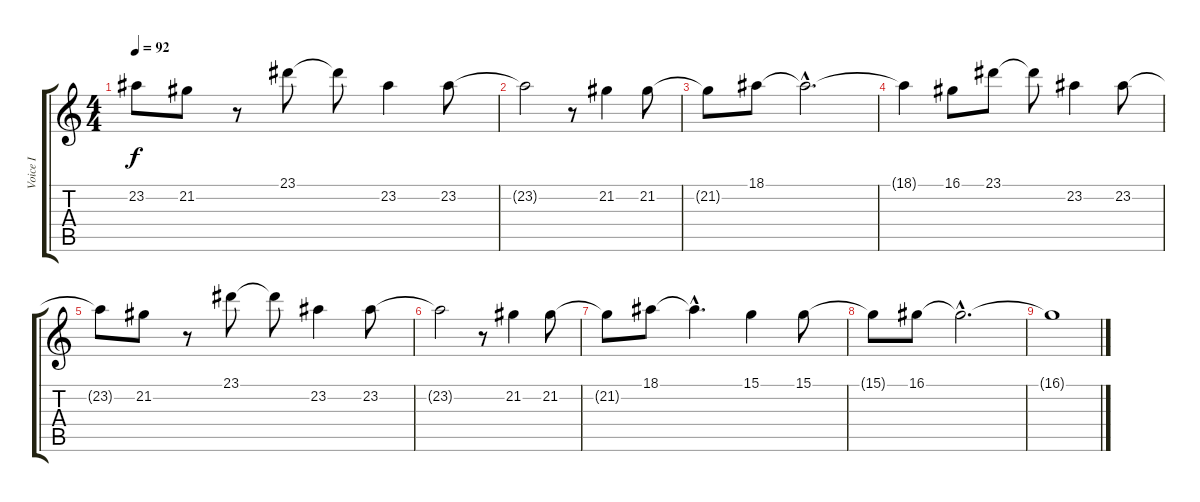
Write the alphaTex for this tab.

\track ("Voice I" "Voice I") {instrument brightacousticpiano}
\staff {score tabs}
\tuning (E4 B3 G3 D3 A2 E2) {hide}
\ts (4 4)
\tempo 92
\clef g2
\ks c
23.2{t}.8{dy f} 21.2.8 r.8 23.1.8 23.1{t}.8 23.2.4 23.2.8 |
23.2{t}.2 r.8 21.2.4 21.2.8 |
21.2{t}.8 18.1.8 18.1{hac t}.2{d} |
18.1{t}.4 16.1.8 23.1.8 23.1{t}.8 23.2.4 23.2.8 |
23.2{t}.8 21.2.8 r.8 23.1.8 23.1{t}.8 23.2.4 23.2.8 |
23.2{t}.2 r.8 21.2.4 21.2.8 |
21.2{t}.8 18.1.8 18.1{hac t}.4{d} 15.1.4 15.1.8 |
15.1{t}.8 16.1.8 16.1{hac t}.2{d} |
16.1{t}.1
